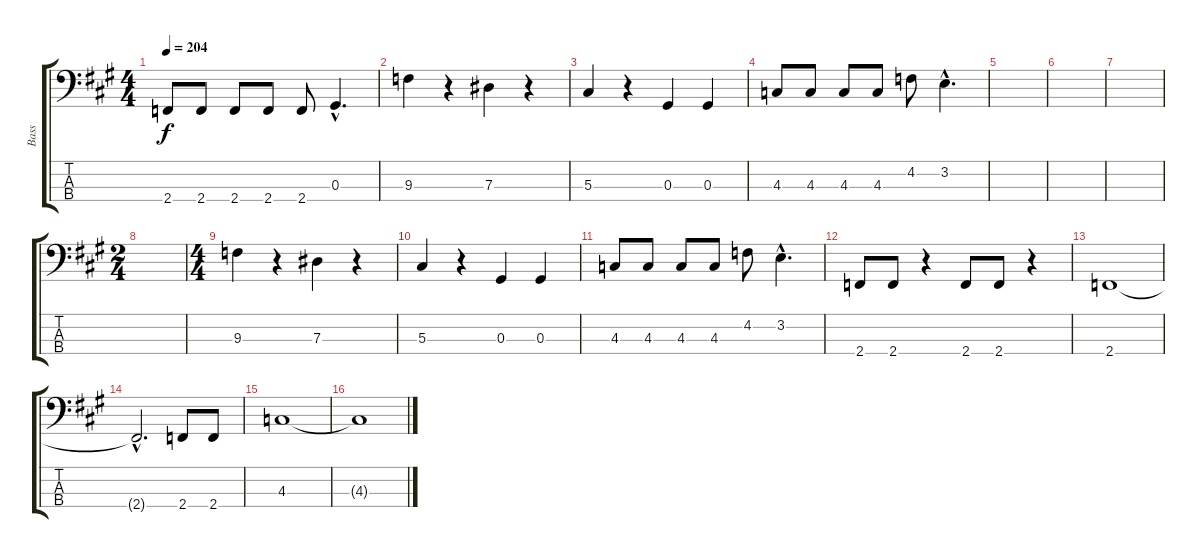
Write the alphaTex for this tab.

\track ("Bass" "Bass") {instrument electricbassfinger}
\staff {score tabs}
\tuning (Gb2 Db2 Ab1 Eb1) {hide}
\ts (4 4)
\tempo 204
\clef f4
\ks a
2.4.8{dy f} 2.4.8 2.4.8 2.4.8 2.4.8 0.3{hac}.4{d} |
9.3.4 r.4 7.3.4 r.4 |
5.3.4 r.4 0.3.4 0.3.4 |
4.3.8 4.3.8 4.3.8 4.3.8 4.2.8 3.2{hac}.4{d} |
|
|
|
\ts (2 4)
|
\ts (4 4)
9.3.4 r.4 7.3.4 r.4 |
5.3.4 r.4 0.3.4 0.3.4 |
4.3.8 4.3.8 4.3.8 4.3.8 4.2.8 3.2{hac}.4{d} |
2.4.8 2.4.8 r.4 2.4.8 2.4.8 r.4 |
2.4.1 |
2.4{hac t}.2{d} 2.4.8 2.4.8 |
4.3.1 |
4.3{t}.1
